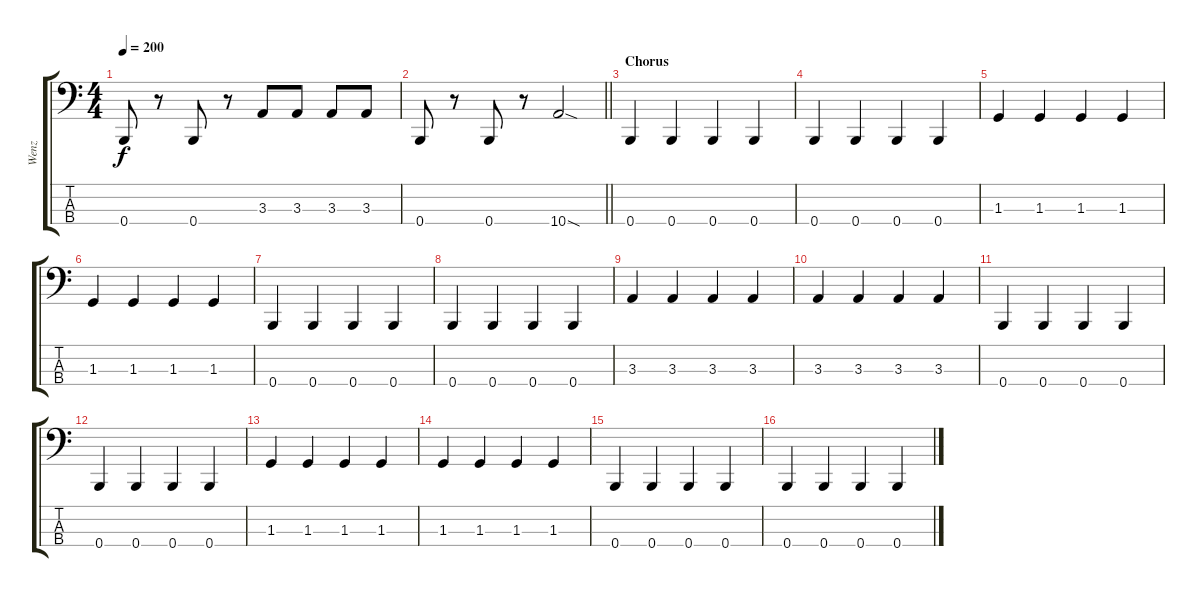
\track ("Wenz" "Wenz") {instrument electricbasspick}
\staff {score tabs}
\tuning (E2 B1 Gb1 B0) {hide}
\ts (4 4)
\tempo 200
\clef f4
\ks c
0.4.8{dy f} r.8 0.4.8 r.8 3.3.8 3.3.8 3.3.8 3.3.8 |
\barLineRight lightlight
0.4.8 r.8 0.4.8 r.8 10.4{sod}.2 |
\section ("" "Chorus")
0.4.4 0.4.4 0.4.4 0.4.4 |
0.4.4 0.4.4 0.4.4 0.4.4 |
1.3.4 1.3.4 1.3.4 1.3.4 |
1.3.4 1.3.4 1.3.4 1.3.4 |
0.4.4 0.4.4 0.4.4 0.4.4 |
0.4.4 0.4.4 0.4.4 0.4.4 |
3.3.4 3.3.4 3.3.4 3.3.4 |
3.3.4 3.3.4 3.3.4 3.3.4 |
0.4.4 0.4.4 0.4.4 0.4.4 |
0.4.4 0.4.4 0.4.4 0.4.4 |
1.3.4 1.3.4 1.3.4 1.3.4 |
1.3.4 1.3.4 1.3.4 1.3.4 |
0.4.4 0.4.4 0.4.4 0.4.4 |
0.4.4 0.4.4 0.4.4 0.4.4
